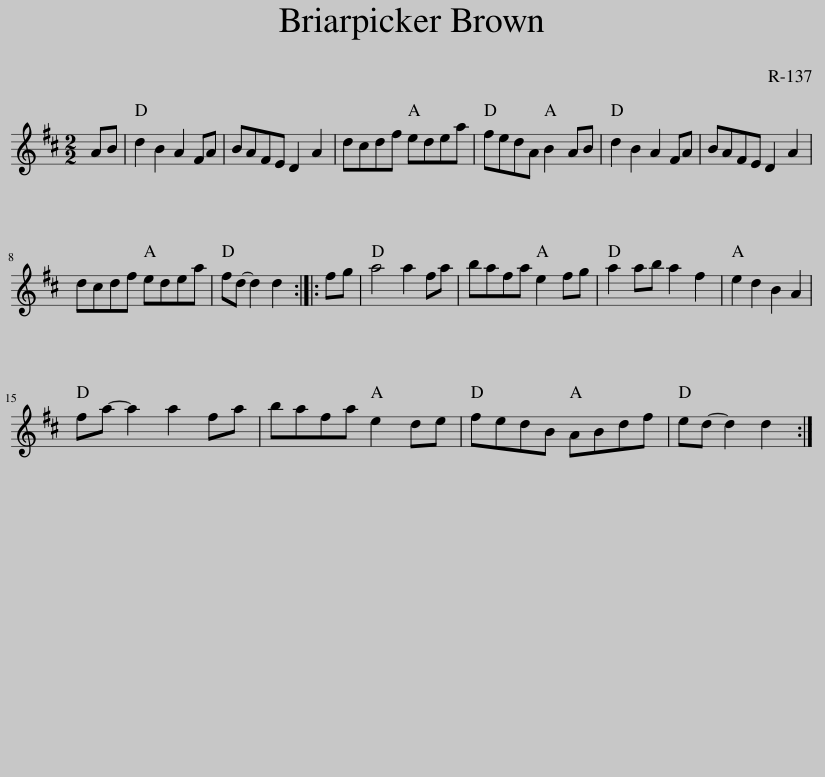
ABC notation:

X:1
L:1/8
M:2/2
I:linebreak $
K:D
V:1 treble
V:1
 AB | d2 B2 A2 FA | BAFE D2 A2 | dcdf edea | fedA B2 AB | %5
 d2 B2 A2 FA | BAFE D2 A2 |$ dcdf edea | fd- d2 d2 :: fg | %10
 a4 a2 fa | bafa e2 fg | a2 ab a2 f2 | e2 d2 B2 A2 |$ fa- a2 a2 fa | %15
 bafa e2 de | fedB ABdf | ed- d2 d2 :| %18
